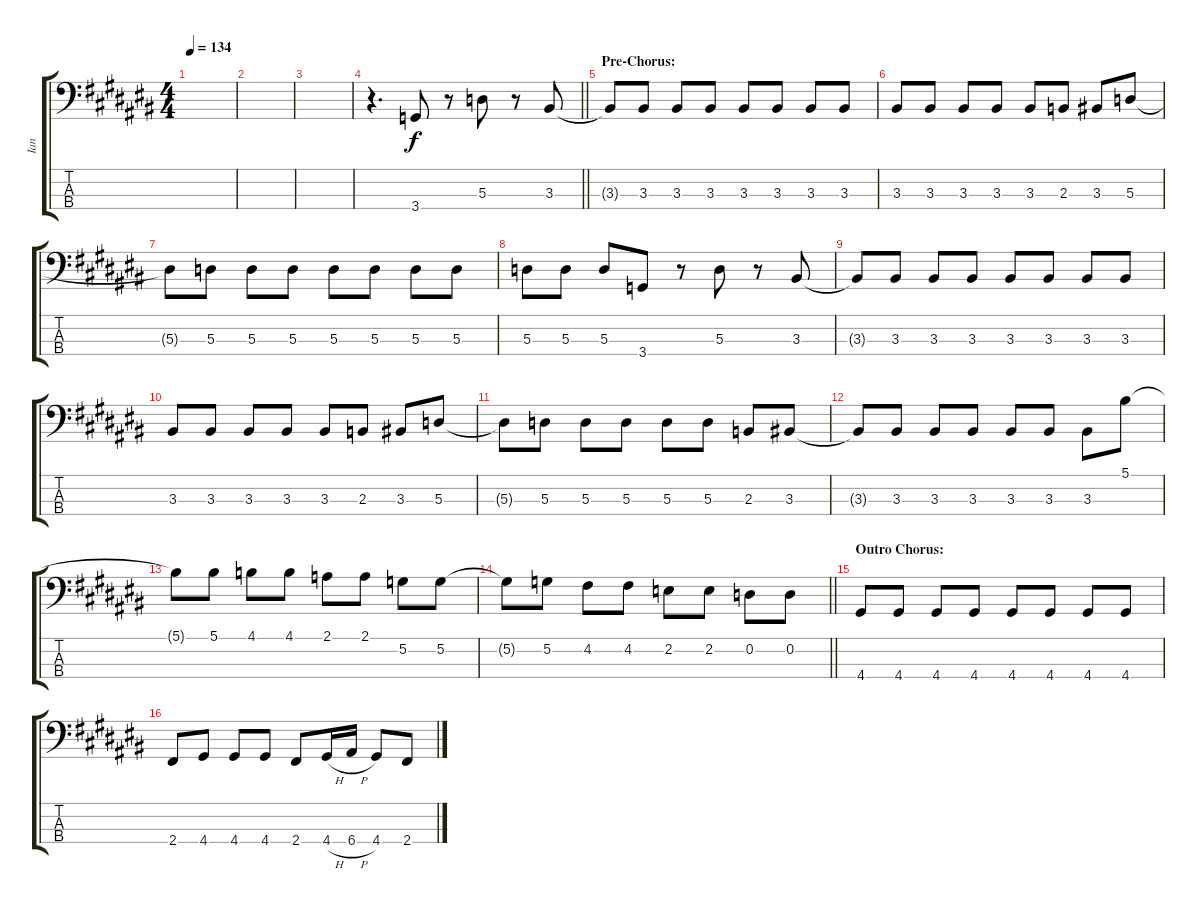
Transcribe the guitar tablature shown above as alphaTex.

\track ("Ian" "Ian") {instrument electricbassfinger}
\staff {score tabs}
\tuning (G2 D2 A1 E1) {hide}
\ts (4 4)
\tempo 134
\clef f4
\ks c#
|
|
|
\barLineRight lightlight
r.4{d} 3.4.8 r.8 5.3.8 r.8 3.3.8 |
\section ("" "Pre-Chorus:")
3.3{t}.8 3.3.8 3.3.8 3.3.8 3.3.8 3.3.8 3.3.8 3.3.8 |
3.3.8 3.3.8 3.3.8 3.3.8 3.3.8 2.3.8 3.3.8 5.3.8 |
5.3{t}.8 5.3.8 5.3.8 5.3.8 5.3.8 5.3.8 5.3.8 5.3.8 |
5.3.8 5.3.8 5.3.8 3.4.8 r.8 5.3.8 r.8 3.3.8 |
3.3{t}.8 3.3.8 3.3.8 3.3.8 3.3.8 3.3.8 3.3.8 3.3.8 |
3.3.8 3.3.8 3.3.8 3.3.8 3.3.8 2.3.8 3.3.8 5.3.8 |
5.3{t}.8 5.3.8 5.3.8 5.3.8 5.3.8 5.3.8 2.3.8 3.3.8 |
3.3{t}.8 3.3.8 3.3.8 3.3.8 3.3.8 3.3.8 3.3.8 5.1.8 |
5.1{t}.8 5.1.8 4.1.8 4.1.8 2.1.8 2.1.8 5.2.8 5.2.8 |
\barLineRight lightlight
5.2{t}.8 5.2.8 4.2.8 4.2.8 2.2.8 2.2.8 0.2.8 0.2.8 |
\section ("" "Outro Chorus:")
4.4.8 4.4.8 4.4.8 4.4.8 4.4.8 4.4.8 4.4.8 4.4.8 |
2.4.8 4.4.8 4.4.8 4.4.8 2.4.8 4.4{h}.16 6.4{h}.16 4.4.8 2.4.8
